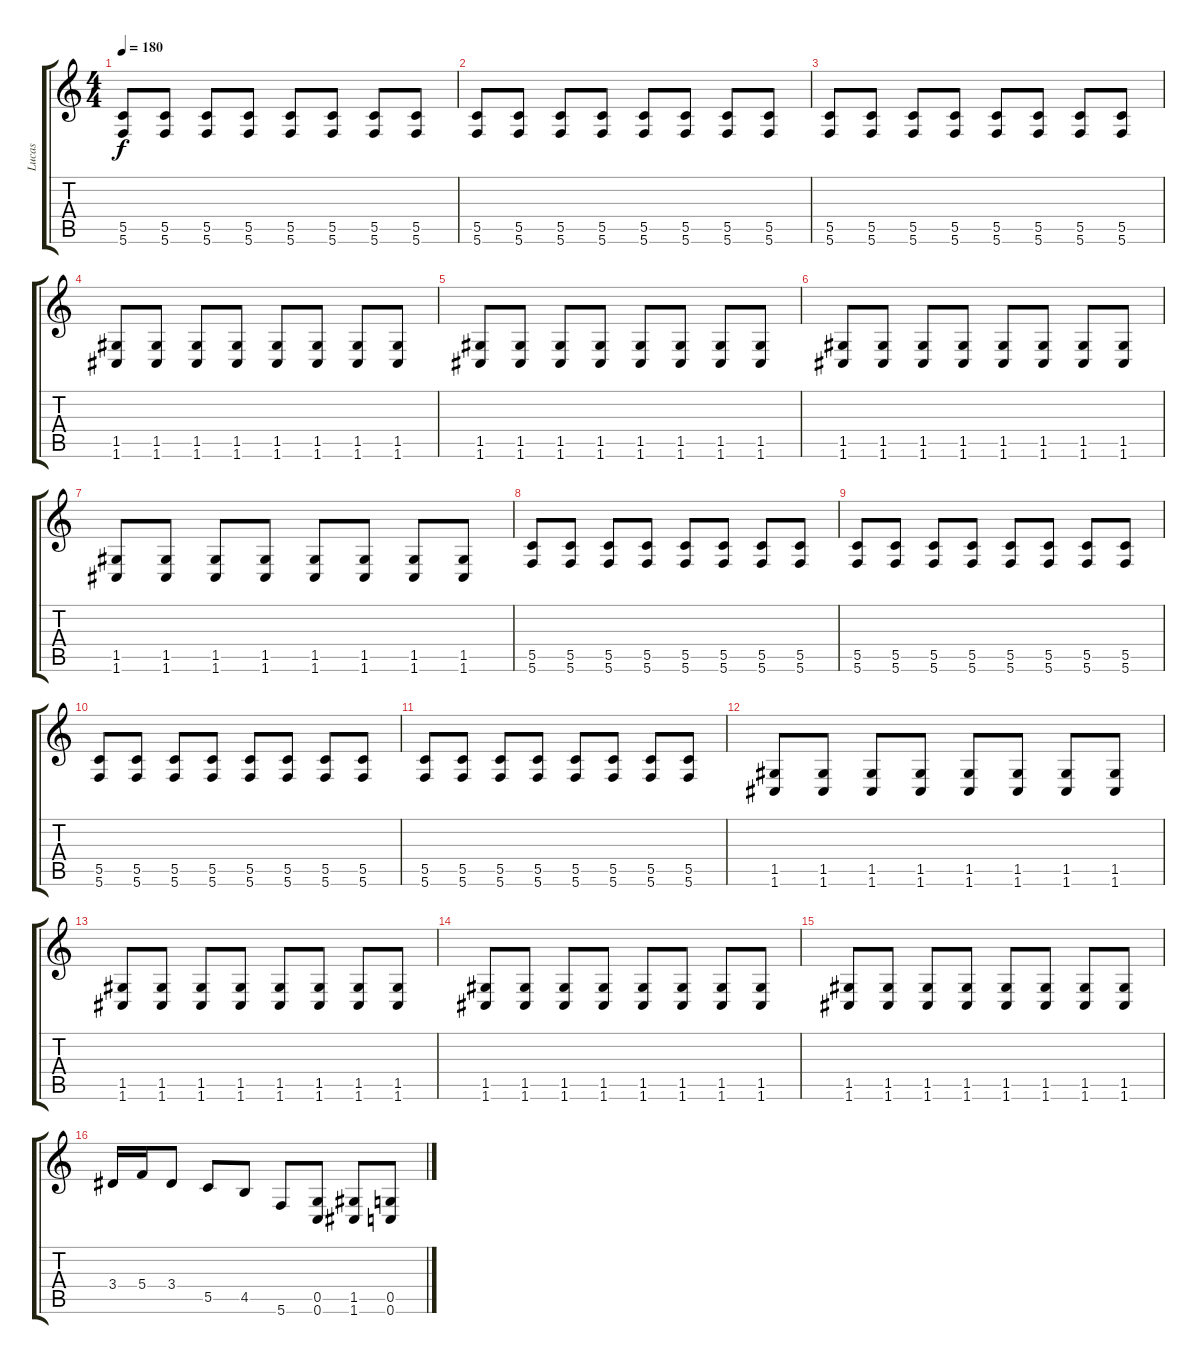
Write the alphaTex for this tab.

\track ("Lucas" "Lucas") {instrument overdrivenguitar}
\staff {score tabs}
\tuning (D4 A3 F3 C3 G2 C2) {hide}
\ts (4 4)
\tempo 180
\clef g2
\ks c
(5.5 5.6).8{dy f} (5.5 5.6).8 (5.5 5.6).8 (5.5 5.6).8 (5.5 5.6).8 (5.5 5.6).8 (5.5 5.6).8 (5.5 5.6).8 |
(5.5 5.6).8 (5.5 5.6).8 (5.5 5.6).8 (5.5 5.6).8 (5.5 5.6).8 (5.5 5.6).8 (5.5 5.6).8 (5.5 5.6).8 |
(5.5 5.6).8 (5.5 5.6).8 (5.5 5.6).8 (5.5 5.6).8 (5.5 5.6).8 (5.5 5.6).8 (5.5 5.6).8 (5.5 5.6).8 |
(1.5 1.6).8 (1.5 1.6).8 (1.5 1.6).8 (1.5 1.6).8 (1.5 1.6).8 (1.5 1.6).8 (1.5 1.6).8 (1.5 1.6).8 |
(1.5 1.6).8 (1.5 1.6).8 (1.5 1.6).8 (1.5 1.6).8 (1.5 1.6).8 (1.5 1.6).8 (1.5 1.6).8 (1.5 1.6).8 |
(1.5 1.6).8 (1.5 1.6).8 (1.5 1.6).8 (1.5 1.6).8 (1.5 1.6).8 (1.5 1.6).8 (1.5 1.6).8 (1.5 1.6).8 |
(1.5 1.6).8 (1.5 1.6).8 (1.5 1.6).8 (1.5 1.6).8 (1.5 1.6).8 (1.5 1.6).8 (1.5 1.6).8 (1.5 1.6).8 |
(5.5 5.6).8 (5.5 5.6).8 (5.5 5.6).8 (5.5 5.6).8 (5.5 5.6).8 (5.5 5.6).8 (5.5 5.6).8 (5.5 5.6).8 |
(5.5 5.6).8 (5.5 5.6).8 (5.5 5.6).8 (5.5 5.6).8 (5.5 5.6).8 (5.5 5.6).8 (5.5 5.6).8 (5.5 5.6).8 |
(5.5 5.6).8 (5.5 5.6).8 (5.5 5.6).8 (5.5 5.6).8 (5.5 5.6).8 (5.5 5.6).8 (5.5 5.6).8 (5.5 5.6).8 |
(5.5 5.6).8 (5.5 5.6).8 (5.5 5.6).8 (5.5 5.6).8 (5.5 5.6).8 (5.5 5.6).8 (5.5 5.6).8 (5.5 5.6).8 |
(1.5 1.6).8 (1.5 1.6).8 (1.5 1.6).8 (1.5 1.6).8 (1.5 1.6).8 (1.5 1.6).8 (1.5 1.6).8 (1.5 1.6).8 |
(1.5 1.6).8 (1.5 1.6).8 (1.5 1.6).8 (1.5 1.6).8 (1.5 1.6).8 (1.5 1.6).8 (1.5 1.6).8 (1.5 1.6).8 |
(1.5 1.6).8 (1.5 1.6).8 (1.5 1.6).8 (1.5 1.6).8 (1.5 1.6).8 (1.5 1.6).8 (1.5 1.6).8 (1.5 1.6).8 |
(1.5 1.6).8 (1.5 1.6).8 (1.5 1.6).8 (1.5 1.6).8 (1.5 1.6).8 (1.5 1.6).8 (1.5 1.6).8 (1.5 1.6).8 |
3.4.16 5.4.16 3.4.8 5.5.8 4.5.8 5.6.8 (0.5 0.6).8 (1.5 1.6).8 (0.5 0.6).8
